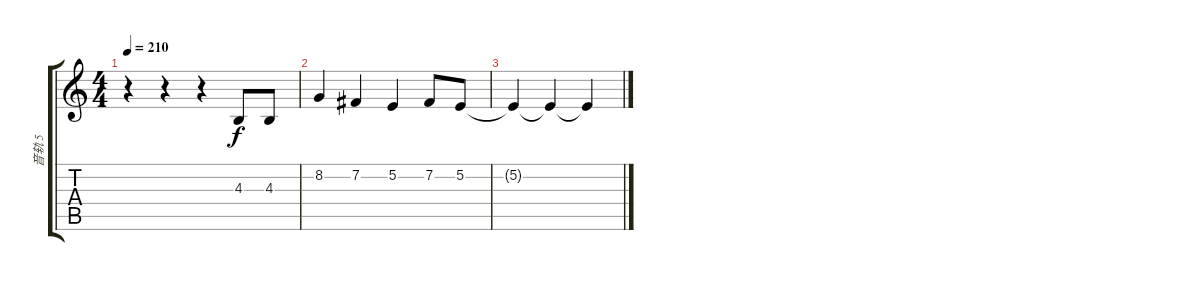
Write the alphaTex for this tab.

\track ("音轨 5" "音轨 5") {instrument reedorgan}
\staff {score tabs}
\tuning (E4 B3 G3 D3 A2 E2) {hide}
\ts (4 4)
\tempo 210
\clef g2
\ks c
r.4{dy f} r.4 r.4 4.3.8 4.3.8 |
8.2.4 7.2.4 5.2.4 7.2.8 5.2.8 |
5.2{t}.4 5.2{t}.4 5.2{t}.4
